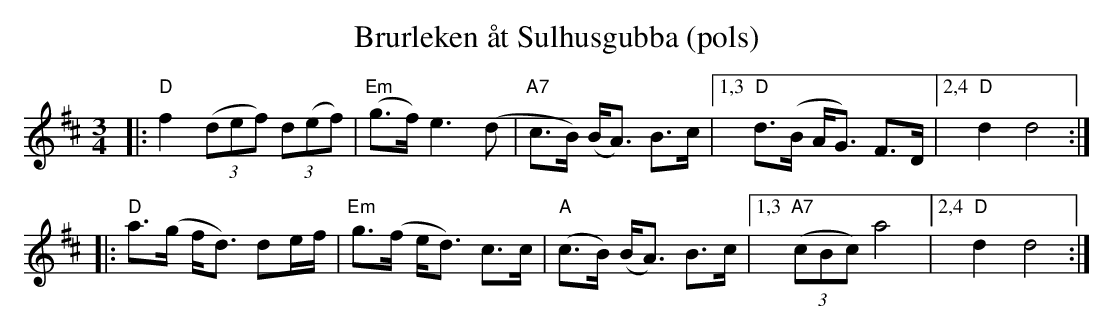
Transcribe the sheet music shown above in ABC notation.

X:1
T:Brurleken \aat Sulhusgubba (pols)
M:3/4
L:1/8
K:D
|: "D"f2 ((3def) (3d(ef) | "Em"(g>f) e3 (d | "A7"c>B) (B<A) B>c \
|1,3 "D"d>(B A<G) F>D |2,4 "D"d2 d4 :|
|: "D"a>(g f<d) de/f/ | "Em"g>(f e<d) c>c | "A"(c>B) (B<A) B>c \
|1,3 "A7"((3 cBc) a4 |2,4 "D"d2 d4 :|
